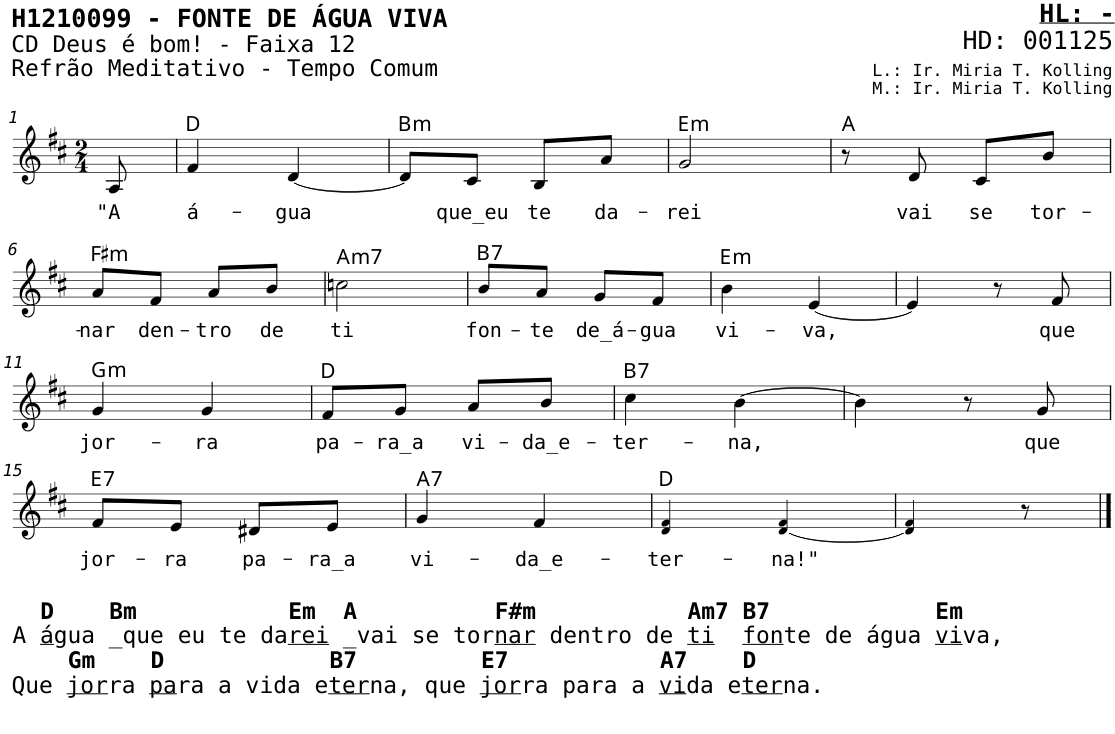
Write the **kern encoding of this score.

**kern	**text	**harte
*part1	*part1	*part1
*staff1	*staff1	*
*I"Voz	*	*
*I'V	*	*
*stria5	*	*
*clefG2	*	*
*k[f#c#]	*	*
*M2/4	*	*
=1	=1	=1
!	!LO:LY:b	!
8A/	"A	.
=2	=2	=2
!	!LO:LY:b	!
4f#/	á-	D:maj
!	!LO:LY:b	!
[4d/	-gua	.
=3	=3	=3
!	!	!LO:H:kt=m
8d/L]	.	B:min
!	!LO:LY:b	!
8c#/J	que_eu	.
!	!LO:LY:b	!
8B/L	te	.
!	!LO:LY:b	!
8a/J	da-	.
=4	=4	=4
!	!LO:LY:b	!LO:H:kt=m
2g/	-rei	E:min
=5	=5	=5
8r	.	A:maj
!	!LO:LY:b	!
8d/	vai	.
!	!LO:LY:b	!
8c#/L	se	.
!	!LO:LY:b	!
8b/J	tor-	.
!!LO:LB:g=z
=6	=6	=6
!	!LO:LY:b	!LO:H:kt=m
8a/L	-nar	F#:min
!	!LO:LY:b	!
8f#/J	den-	.
!	!LO:LY:b	!
8a/L	-tro	.
!	!LO:LY:b	!
8b/J	de	.
=7	=7	=7
!	!LO:LY:b	!LO:H:kt=m7
2ccn\	ti	A:min7
=8	=8	=8
!	!LO:LY:b	!LO:H:kt=7
8b/L	fon-	B:7
!	!LO:LY:b	!
8a/J	-te	.
!	!LO:LY:b	!
8g/L	de_á-	.
!	!LO:LY:b	!
8f#/J	-gua	.
=9	=9	=9
!	!LO:LY:b	!LO:H:kt=m
4b\	vi-	E:min
!	!LO:LY:b	!
[4e/	-va,	.
=10	=10	=10
4e/]	.	.
8r	.	.
!	!LO:LY:b	!
8f#/	que	.
!!LO:LB:g=z
=11	=11	=11
!	!LO:LY:b	!LO:H:kt=m
4g/	jor-	G:min
!	!LO:LY:b	!
4g/	-ra	.
=12	=12	=12
!	!LO:LY:b	!
8f#/L	pa-	D:maj
!	!LO:LY:b	!
8g/J	-ra_a	.
!	!LO:LY:b	!
8a/L	vi-	.
!	!LO:LY:b	!
8b/J	-da_e-	.
=13	=13	=13
!	!LO:LY:b	!LO:H:kt=7
4cc#\	-ter-	B:7
!	!LO:LY:b	!
[4b\	-na,	.
=14	=14	=14
4b\]	.	.
8r	.	.
!	!LO:LY:b	!
8g/	que	.
!!LO:LB:g=z
=15	=15	=15
!LO:TX:b:B:t=D    Bm           Em  A          F#m           Am7 B7            Em	!	!
!LO:TX:b:t=A	!	!
!LO:TX:b:t=á	!	!
!LO:TX:b:t=gua _que eu te da	!	!
!LO:TX:b:t=rei	!	!
!LO:TX:b:t=_vai se tor	!	!
!LO:TX:b:t=nar	!	!
!LO:TX:b:t=dentro de	!	!
!LO:TX:b:t=ti	!	!
!LO:TX:b:t=fon	!	!
!LO:TX:b:t=te de água	!	!
!LO:TX:b:t=vi	!	!
!LO:TX:b:t=va,	!	!
!LO:TX:b:B:t=Gm    D            B7         E7           A7    D	!	!
!LO:TX:b:t=Que	!	!
!LO:TX:b:t=jor	!	!
!LO:TX:b:t=ra	!	!
!LO:TX:b:t=pa	!	!
!LO:TX:b:t=ra a vida e	!	!
!LO:TX:b:t=ter	!	!
!LO:TX:b:t=na, que	!	!
!LO:TX:b:t=jor	!	!
!LO:TX:b:t=ra para a	!	!
!LO:TX:b:t=vi	!	!
!LO:TX:b:t=da e	!	!
!LO:TX:b:t=ter	!	!
!LO:TX:b:t=na.	!	!
!	!LO:LY:b	!LO:H:kt=7
8f#/L	jor-	E:7
!	!LO:LY:b	!
8e/J	-ra	.
!	!LO:LY:b	!
8d#X/L	pa-	.
!	!LO:LY:b	!
8e/J	-ra_a	.
=16	=16	=16
!	!LO:LY:b	!LO:H:kt=7
4g/	vi-	A:7
!	!LO:LY:b	!
4f#/	-da_e-	.
=17	=17	=17
!	!LO:LY:b	!
4d!/ 4f#!/	-ter-	D:maj
!	!LO:LY:b	!
[4d!/ 4f#!/	-na!"	.
=18	=18	=18
4d!/] 4f#!/	.	.
8r	.	.
==	==	==
*-	*-	*-
